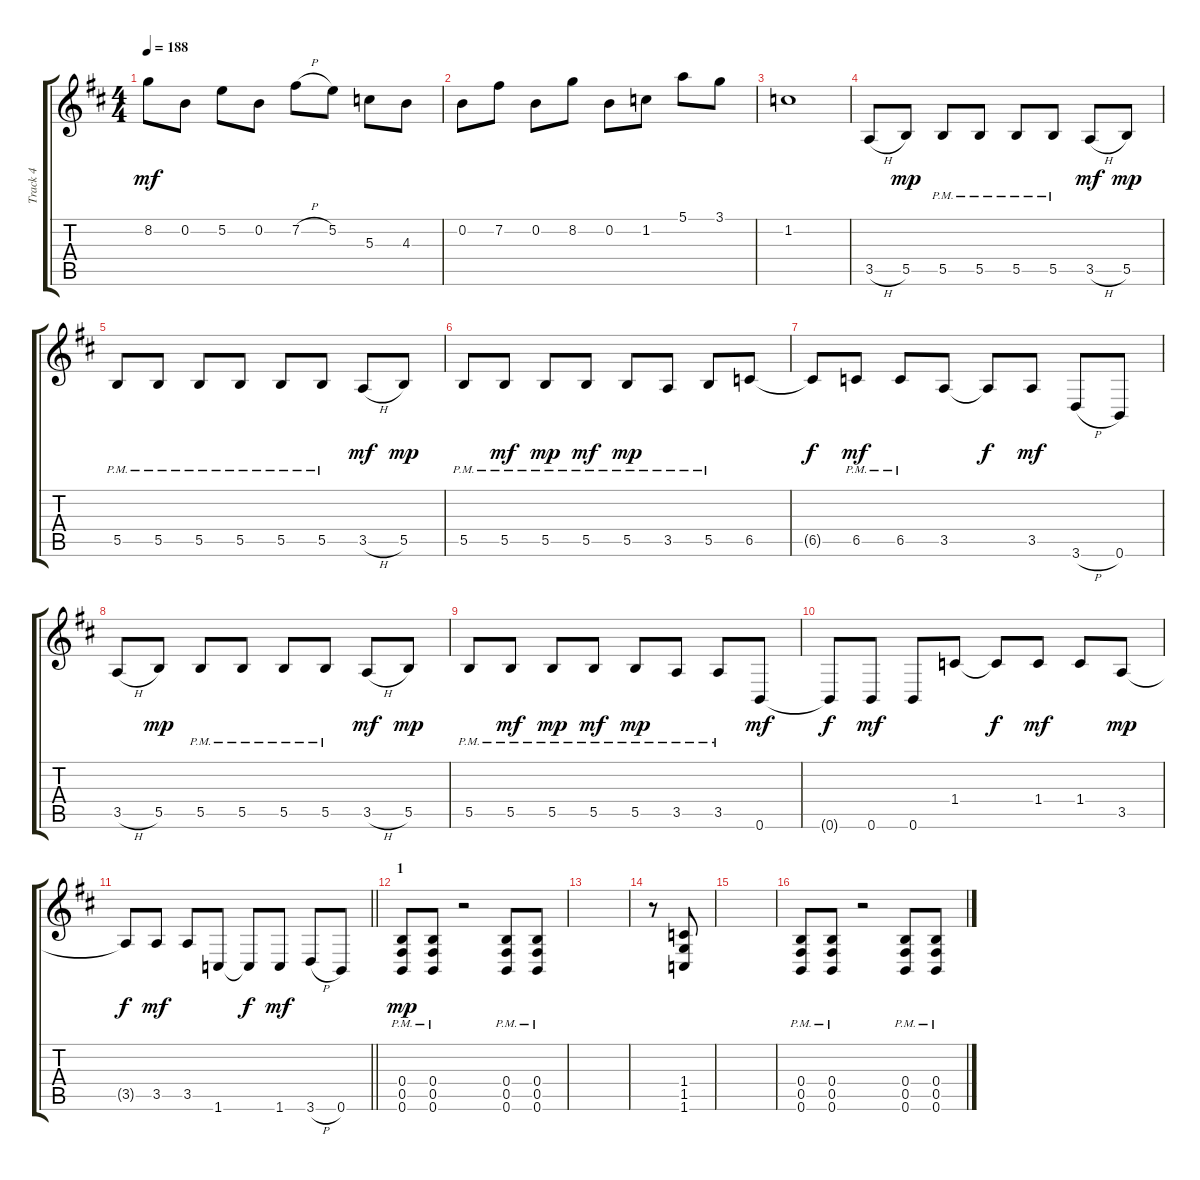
\track ("Track 4" "Track 4") {instrument overdrivenguitar}
\staff {score tabs}
\tuning (E4 B3 G3 B2 Gb2 B1) {hide}
\ts (4 4)
\tempo 188
\clef g2
\ks bminor
8.2.8{dy mf} 0.2.8 5.2.8 0.2.8 7.2{h}.8 5.2.8 5.3.8 4.3.8 |
0.2.8 7.2.8 0.2.8 8.2.8 0.2.8 1.2.8 5.1.8 3.1.8 |
1.2.1 |
3.5{h}.8 5.5.8{dy mp} 5.5{pm}.8 5.5{pm}.8 5.5{pm}.8 5.5{pm}.8 3.5{h}.8{dy mf} 5.5.8{dy mp} |
5.5{pm}.8 5.5{pm}.8 5.5{pm}.8 5.5{pm}.8 5.5{pm}.8 5.5{pm}.8 3.5{h}.8{dy mf} 5.5.8{dy mp} |
5.5{pm}.8 5.5{pm}.8{dy mf} 5.5{pm}.8{dy mp} 5.5{pm}.8{dy mf} 5.5{pm}.8{dy mp} 3.5{pm}.8 5.5{pm}.8 6.5.8 |
6.5{t}.8{dy f} 6.5{pm}.8{dy mf} 6.5{pm}.8 3.5.8 3.5{t}.8{dy f} 3.5.8{dy mf} 3.6{h}.8 0.6.8 |
3.5{h}.8 5.5.8{dy mp} 5.5{pm}.8 5.5{pm}.8 5.5{pm}.8 5.5{pm}.8 3.5{h}.8{dy mf} 5.5.8{dy mp} |
5.5{pm}.8 5.5{pm}.8{dy mf} 5.5{pm}.8{dy mp} 5.5{pm}.8{dy mf} 5.5{pm}.8{dy mp} 3.5{pm}.8 3.5{pm}.8 0.6.8{dy mf} |
0.6{t}.8{dy f} 0.6.8{dy mf} 0.6.8 1.4.8 1.4{t}.8{dy f} 1.4.8{dy mf} 1.4.8 3.5.8{dy mp} |
\barLineRight lightlight
3.5{t}.8{dy f} 3.5.8{dy mf} 3.5.8 1.6.8 1.6{t}.8{dy f} 1.6.8{dy mf} 3.6{h}.8 0.6.8 |
\section ("" "1")
(0.4{pm} 0.5{pm} 0.6{pm}).8{dy mp} (0.4{pm} 0.5{pm} 0.6{pm}).8 r.2 (0.4{pm} 0.5{pm} 0.6{pm}).8 (0.4{pm} 0.5{pm} 0.6{pm}).8 |
|
r.8 (1.4 1.5 1.6).8 |
|
(0.4{pm} 0.5{pm} 0.6{pm}).8 (0.4{pm} 0.5{pm} 0.6{pm}).8 r.2 (0.4{pm} 0.5{pm} 0.6{pm}).8 (0.4{pm} 0.5{pm} 0.6{pm}).8
